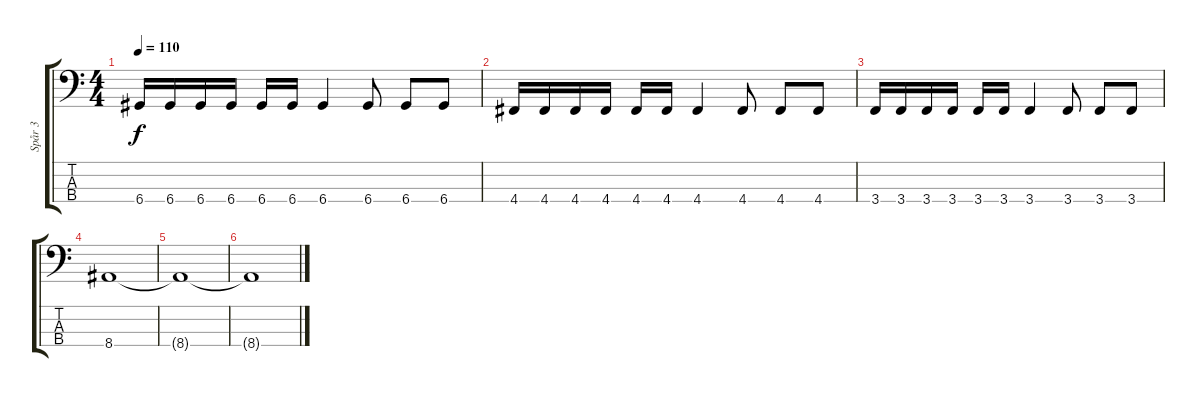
\track ("Spår 3" "Spår 3") {instrument electricbasspick}
\staff {score tabs}
\tuning (G2 D2 A1 D1) {hide}
\ts (4 4)
\tempo 110
\clef f4
\ks c
6.4.16{dy f} 6.4.16 6.4.16 6.4.16 6.4.16 6.4.16 6.4.4 6.4.8 6.4.8 6.4.8 |
4.4.16 4.4.16 4.4.16 4.4.16 4.4.16 4.4.16 4.4.4 4.4.8 4.4.8 4.4.8 |
3.4.16 3.4.16 3.4.16 3.4.16 3.4.16 3.4.16 3.4.4 3.4.8 3.4.8 3.4.8 |
8.4.1 |
8.4{t}.1 |
8.4{t}.1
